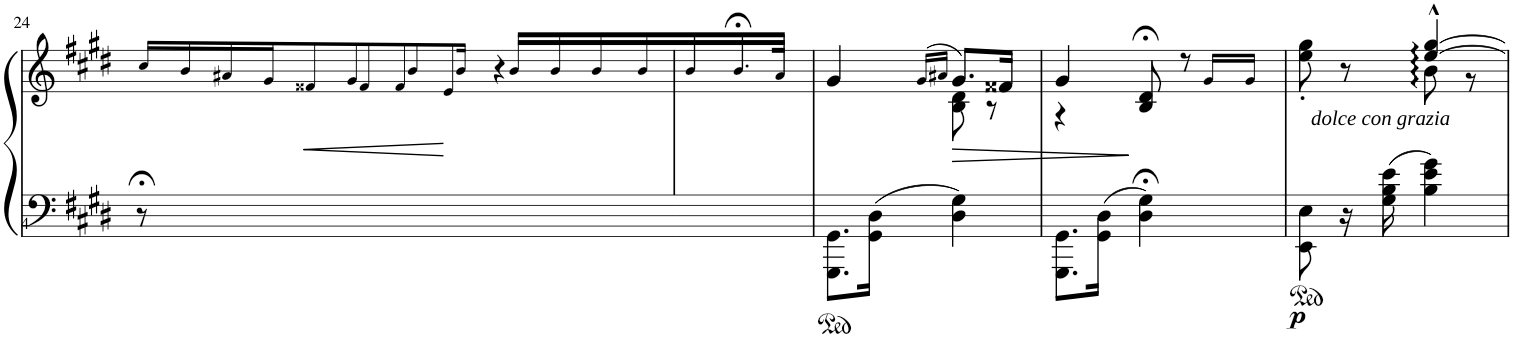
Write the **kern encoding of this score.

**kern	**kern	**dynam
*part1	*part1	*part1
*staff2	*staff1	*staff1/2
*I"Piano	*	*
*I'Pno	*	*
!!LO:PB:g=z
*clefF4	*clefG2	*
*k[f#c#g#d#]	*k[f#c#g#d#]	*
*M2/4	*M2/4	*
*	*Xtuplet	*
=24	=24	=24
8r;<	96.cc#!/LL	.
.	96.b!/	.
.	96.a#X!/	.
.	96.g#!/J	.
.	136%7f##X!/	.
.	136%7g#!/	.
8ryy	.	.
.	136%7f##!/	.
.	136%7f##!/	.
4ryy	.	.
.	136%7b!/	.
.	136%7e!/	.
.	272%7b!/Jk	.
.	4r	.
4ryy	.	.
.	272%7b!/LL	.
.	272%7b!/	.
.	272%7b!/	.
.	272%7b!/	.
=24X3	=24X3	=24X3
2ryy	6b!/	.
.	6.b;<!/	.
.	12a!/JJk	.
=25	=25	=25
*	*^	*
8.GGG#\ 8.GG#\L	4g#/	8.ryy	.
16GG#\ 16D#\Jk	.	32g#!	.
.	.	32a#X!	.
.	(16qg#/LL	.	.
.	16qa#X/JJ	.	.
4D#\ 4G#\	8.g#/L)	8B\ 8d#\	.
.	.	8ryy	.
.	16f##X/Jk	.	.
=26	=26	=26	=26
*	*	*^	*
8.GGG#\ 8.GG#\L	4g#/	4.ryy	4r	.
16GG#\ 16D#\Jk	.	.	.	.
4D#\;< 4G#\;<	8B/;< 8d#/;<	.	4ryy	.
.	8r	24.ryy	.	.
.	.	48.g#!/LL	.	.
.	.	48.g#!/JJ	.	.
=27	=27	=27	=27	=27
*^	*	*	*	*
!	!	!	!	!	!LO:DY:b=2
8ryy	8EE\ 8E\	8ryy	8ee\' 8gg#\'	8.ryy	p
16r	16ryy	8r	8ryy	.	.
!	!	!	!	!	!LO:DY:b
16ryy	16G#\ 16B\ 16e\	.	.	4ryy	other-dynamics
8ryy	4B\ 4e\ 4g#\	[4ee/^^ [4gg#/^^	8b\	.	.
8ryy	.	.	8r	.	.
.	.	.	.	16ryy	.
*v	*v	*	*	*	*
*	*v	*v	*v	*
=	=	=
*-	*-	*-
